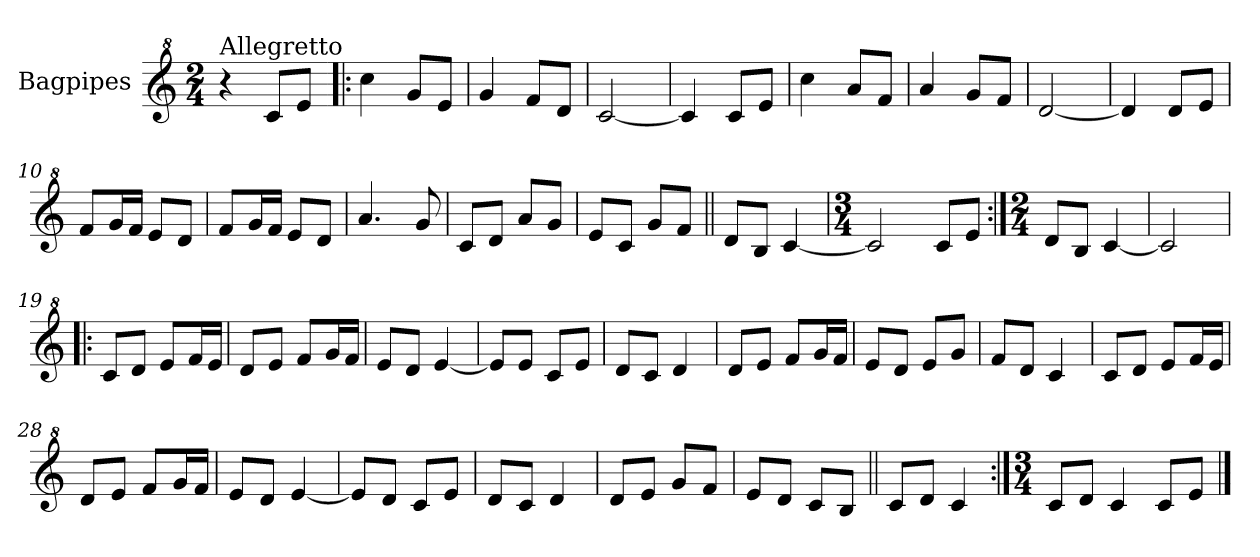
**kern
*part1
*staff1
*I"Bagpipes
*I'Bag
*clefG^2
*k[]
*C:
*M2/4
=1
!LO:TX:a:t=Allegretto
4r
8cc/L
8ee/J
=2!|:
4ccc\
8gg/L
8ee/J
=3
4gg/
8ff/L
8dd/J
=4
[2cc/
=5
4cc/]
8cc/L
8ee/J
=6
4ccc\
8aa/L
8ff/J
=7
4aa/
8gg/L
8ff/J
=8
[2dd/
=9
4dd/]
8dd/L
8ee/J
=10
8ff/L
16gg/L
16ff/JJ
8ee/L
8dd/J
=11
8ff/L
16gg/L
16ff/JJ
8ee/L
8dd/J
=12
4.aa/
8gg/
!!LO:LB:g=z
=13
8cc/L
8dd/J
8aa/L
8gg/J
=14
8ee/L
8cc/J
8gg/L
8ff/J
=15||
8dd/L
8b/J
[4cc/
=16
*M3/4
2cc/]
8cc/L
8ee/J
=17:|!
*M2/4
8dd/L
8b/J
[4cc/
=18
2cc/]
=19!|:
8cc/L
8dd/J
8ee/L
16ff/L
16ee/JJ
=20
8dd/L
8ee/J
8ff/L
16gg/L
16ff/JJ
=21
8ee/L
8dd/J
[4ee/
=22
8ee/L]
8ee/J
8cc/L
8ee/J
!!LO:LB:g=z
=23
8dd/L
8cc/J
4dd/
=24
8dd/L
8ee/J
8ff/L
16gg/L
16ff/JJ
=25
8ee/L
8dd/J
8ee/L
8gg/J
=26
8ff/L
8dd/J
4cc/
=27
8cc/L
8dd/J
8ee/L
16ff/L
16ee/JJ
=28
8dd/L
8ee/J
8ff/L
16gg/L
16ff/JJ
=29
8ee/L
8dd/J
[4ee/
=30
8ee/L]
8dd/J
8cc/L
8ee/J
=31
8dd/L
8cc/J
4dd/
=32
8dd/L
8ee/J
8gg/L
8ff/J
!!LO:LB:g=z
=33
8ee/L
8dd/J
8cc/L
8b/J
=34||
8cc/L
8dd/J
4cc/
=35:|!
*M3/4
8cc/L
8dd/J
4cc/
8cc/L
8ee/J
==
*-
